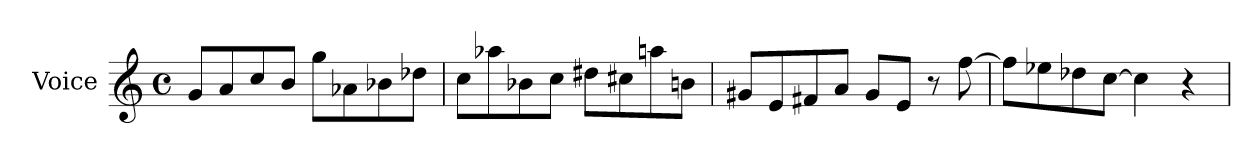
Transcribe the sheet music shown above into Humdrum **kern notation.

**kern
*part1
*staff1
*I"Voice
*I'Voice
*clefG2
*M4/4
*met(c)
=1
8g/L
8a/
8cc/
8b/J
8gg\L
8a-X\
8b-X\
8dd-X\J
=2
8cc\L
8aa-X\
8b-X\
8cc\J
8dd#X\L
8cc#X\
8aan\
8bn\J
=3
8g#X/L
8e/
8f#X/
8a/J
8g#/L
8e/J
8r
[>8ff\
=4
8ff\L]
8ee-X\
8dd-X\
[>8cc\J
4cc\]
4r
=
*-
